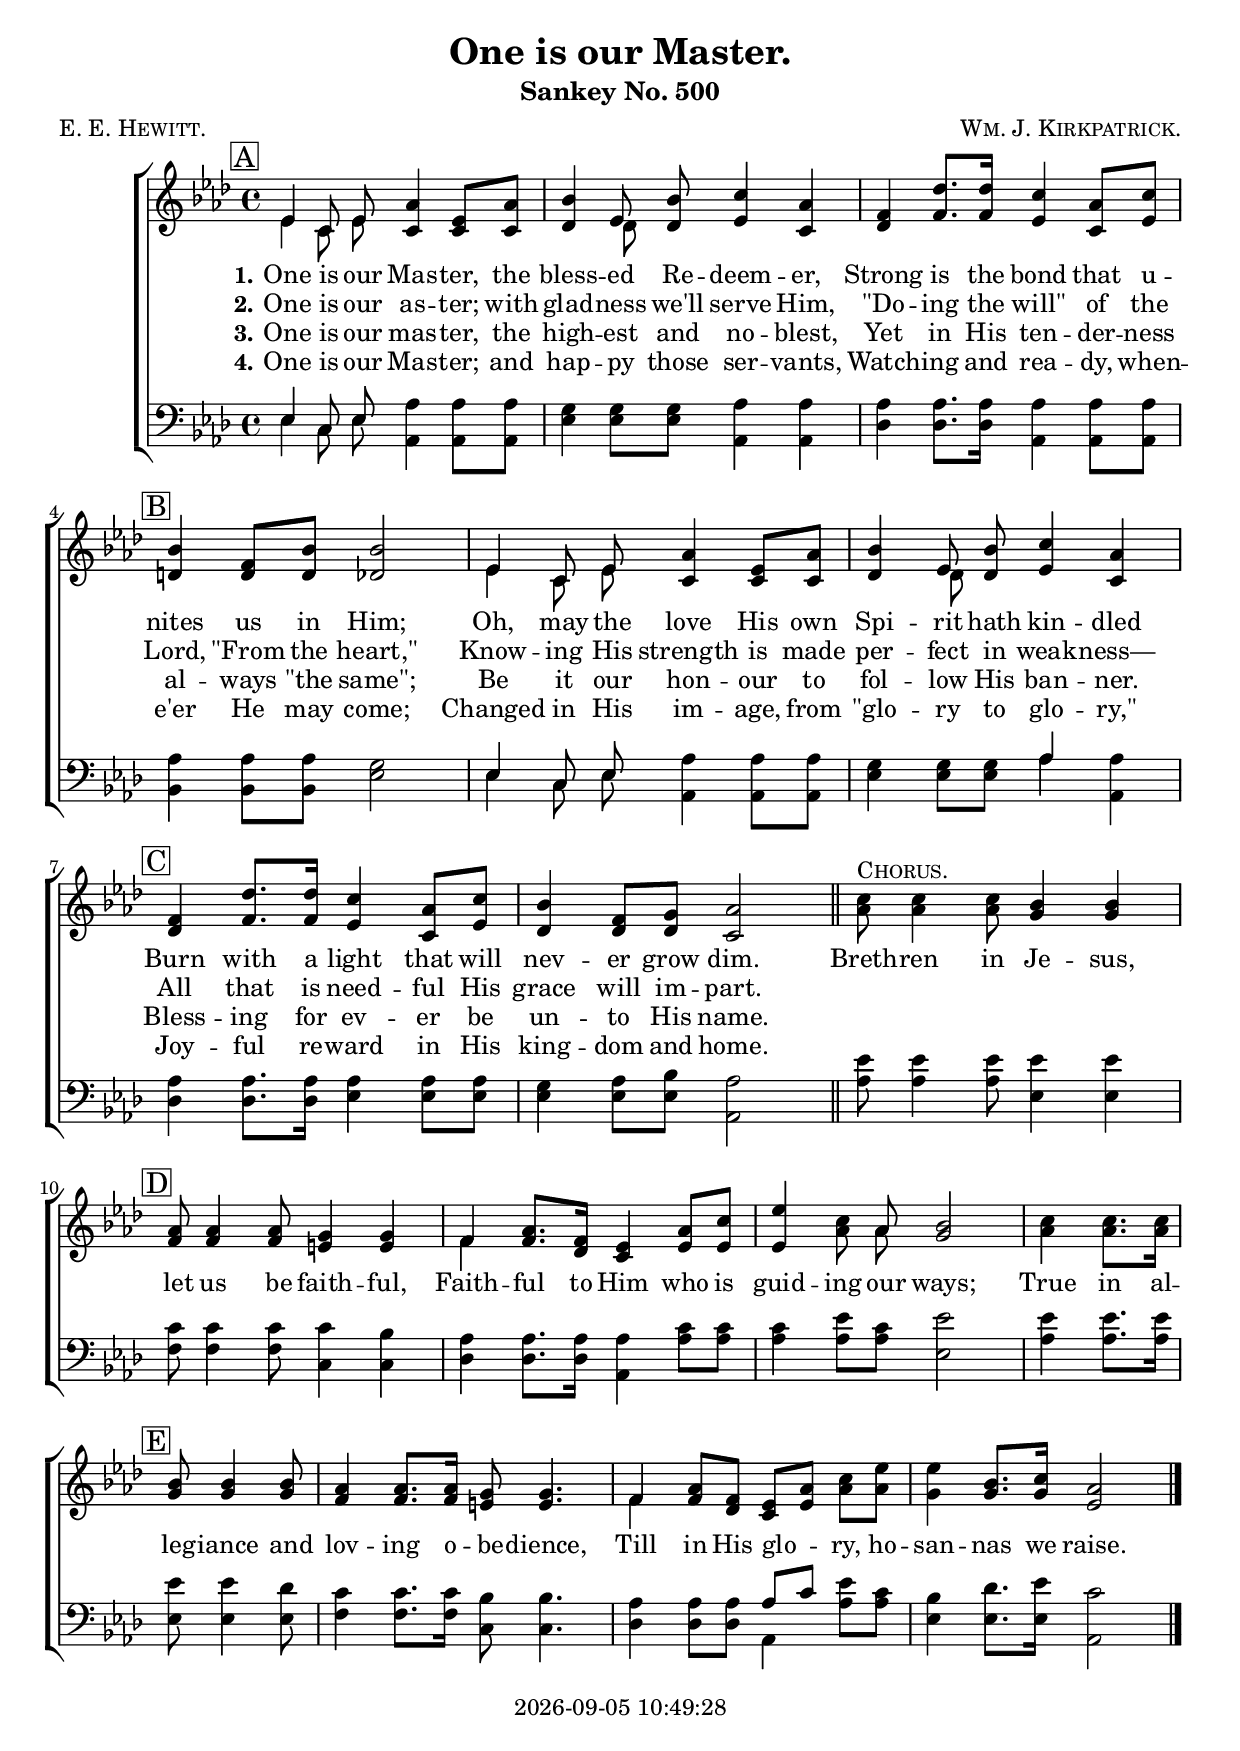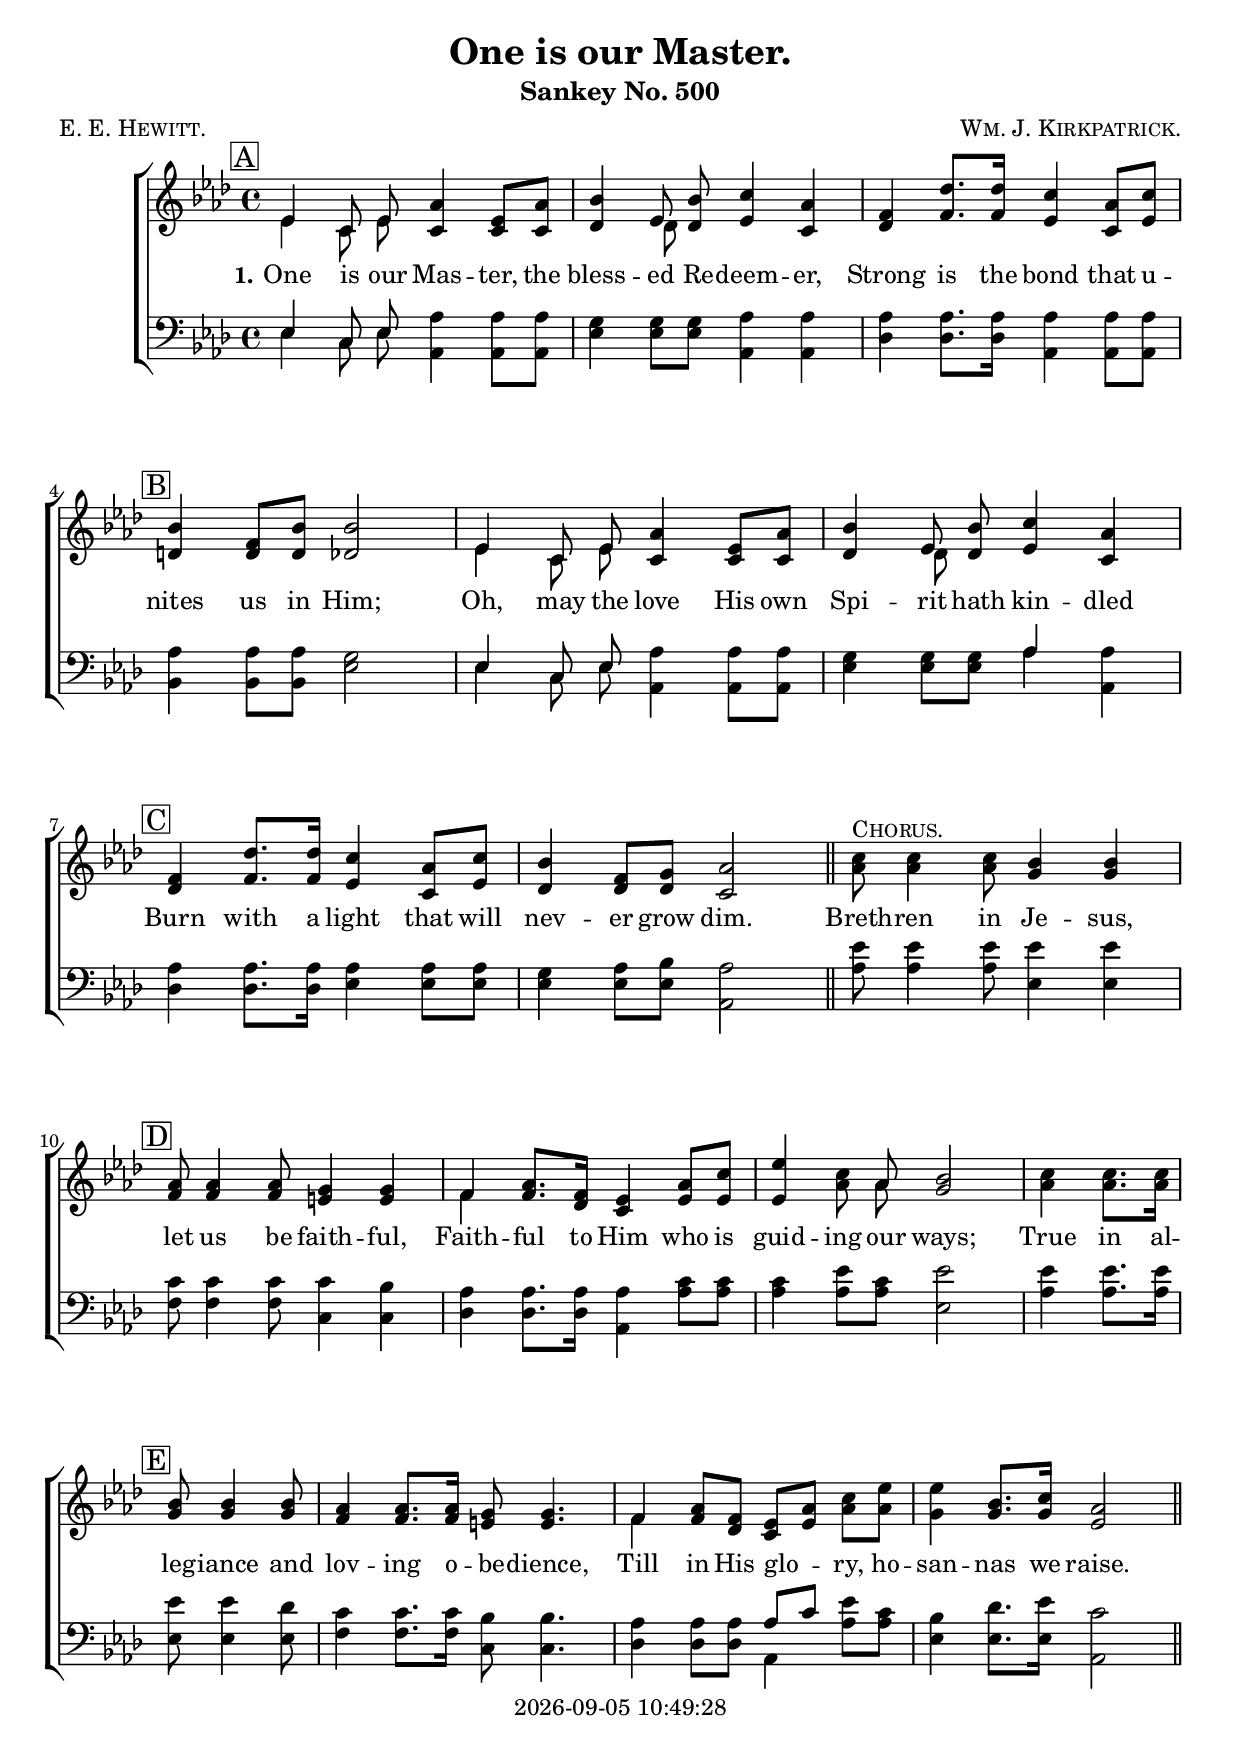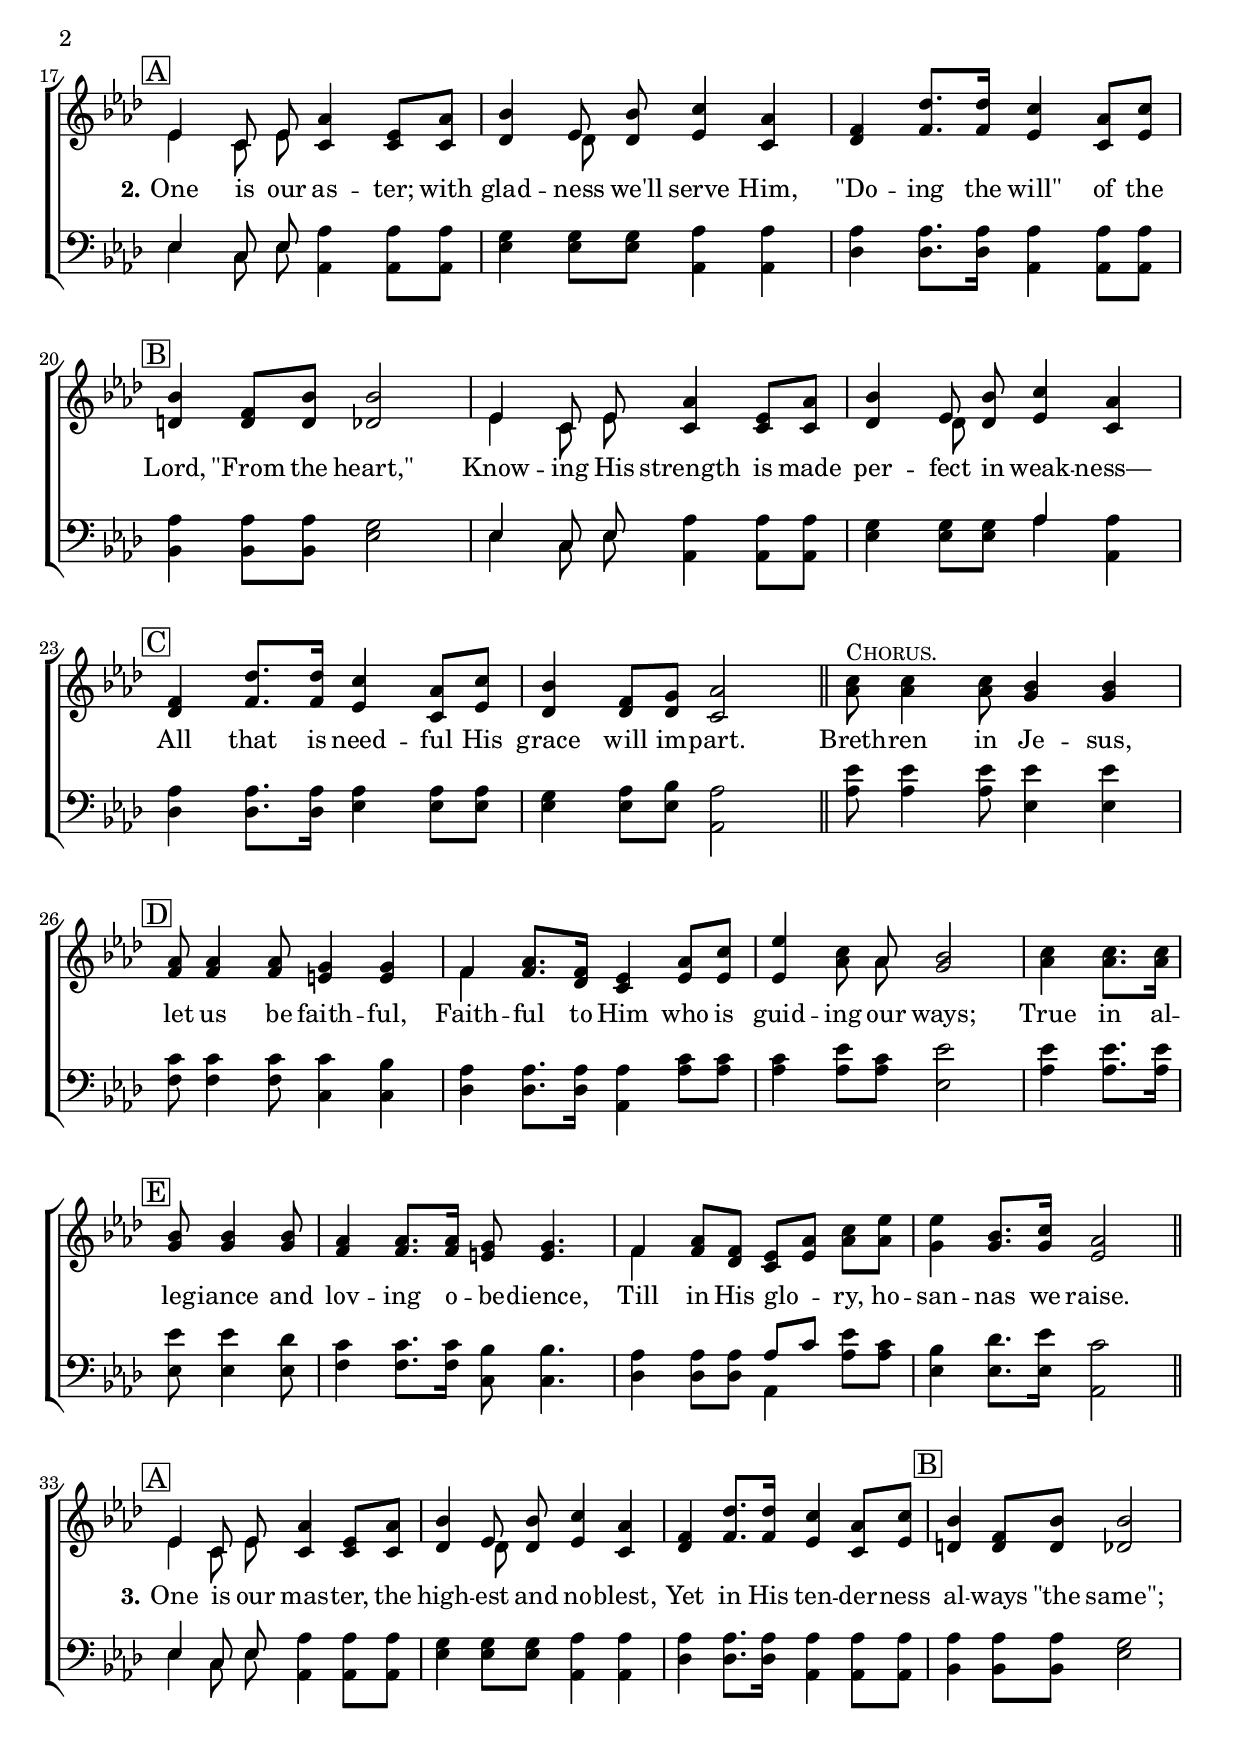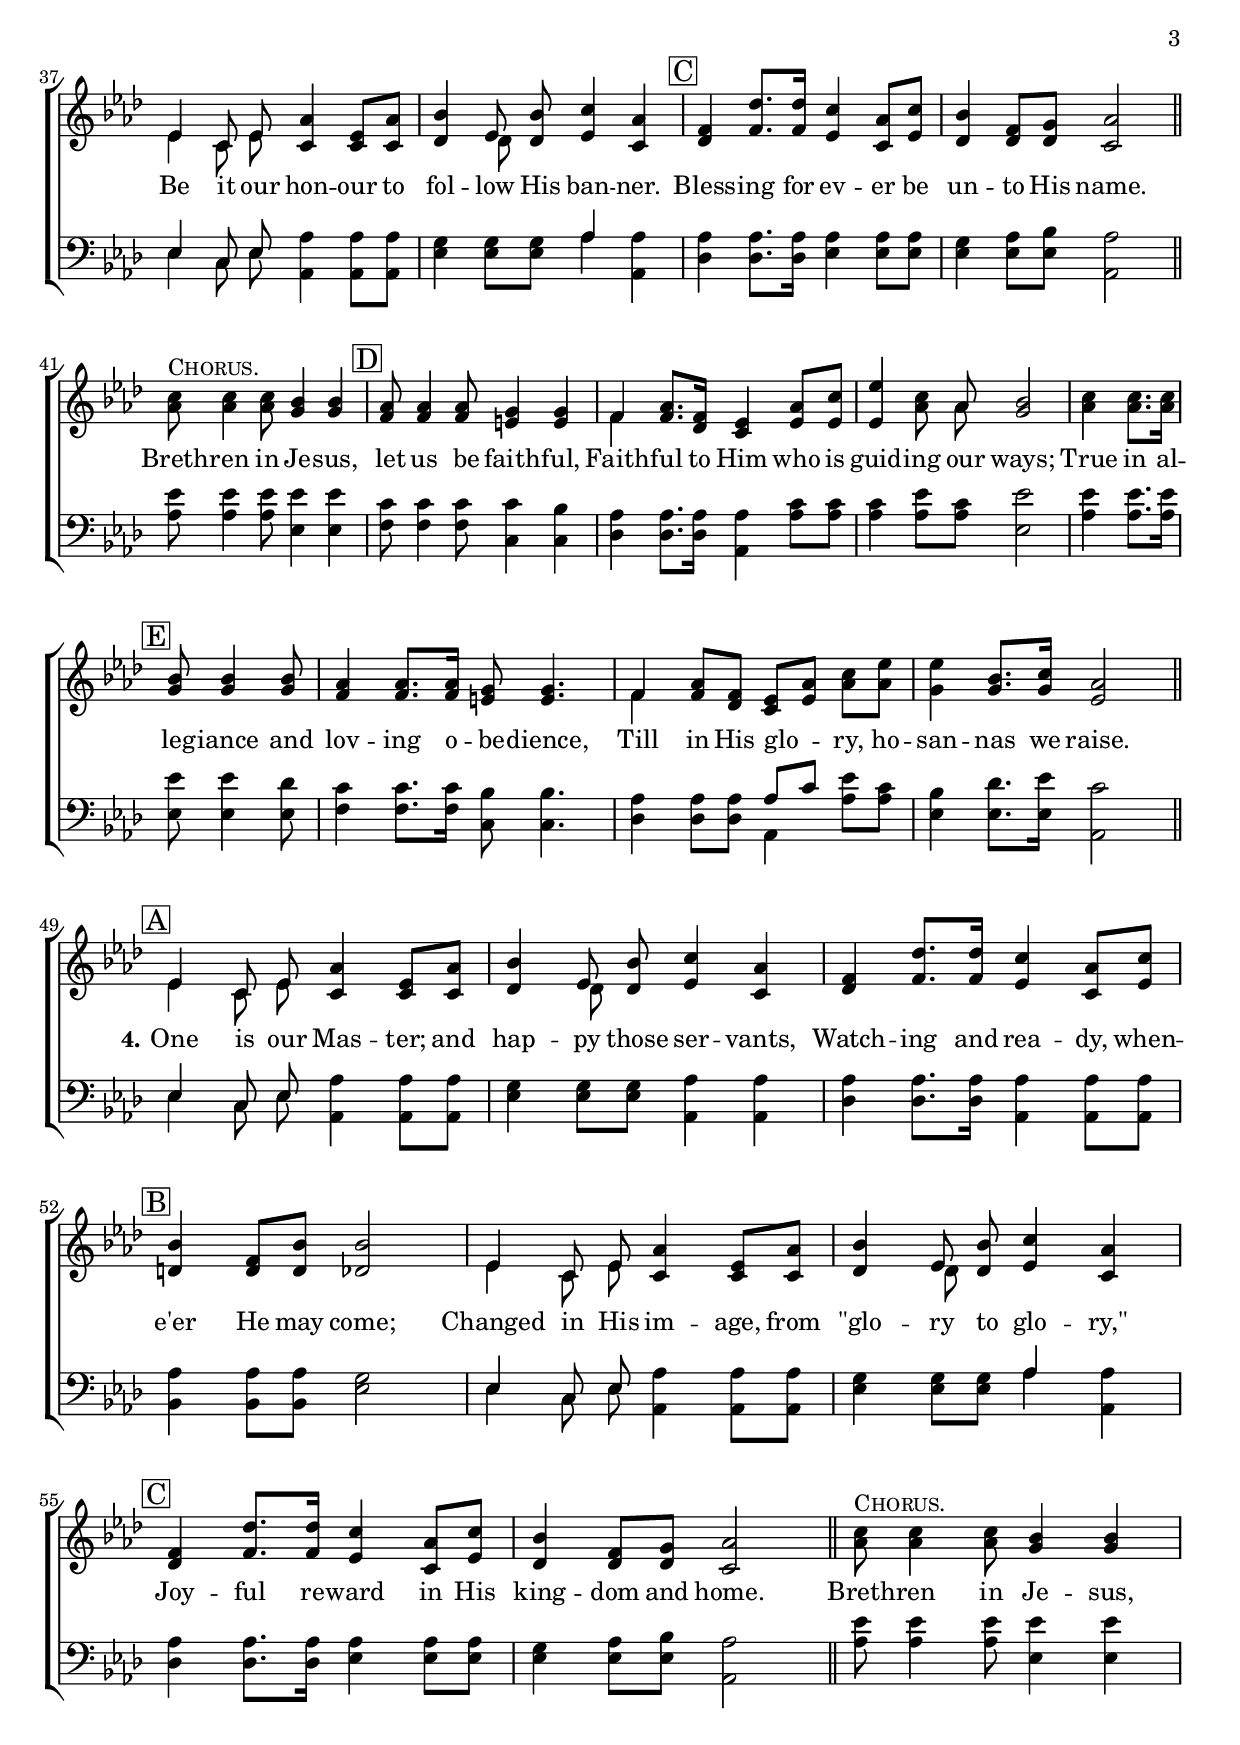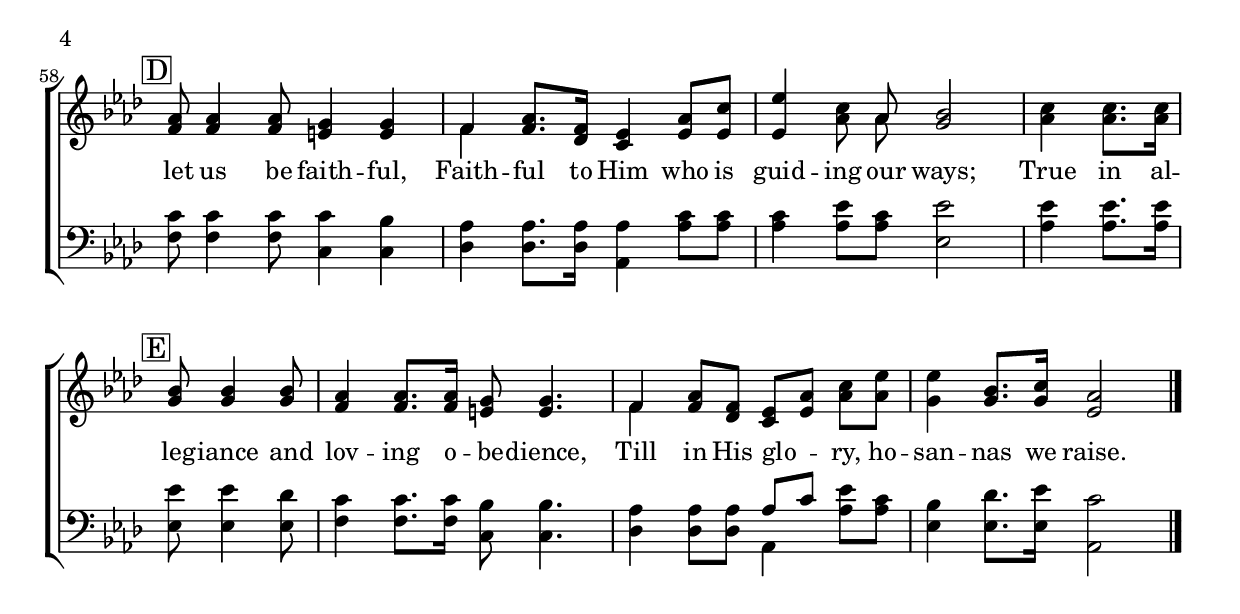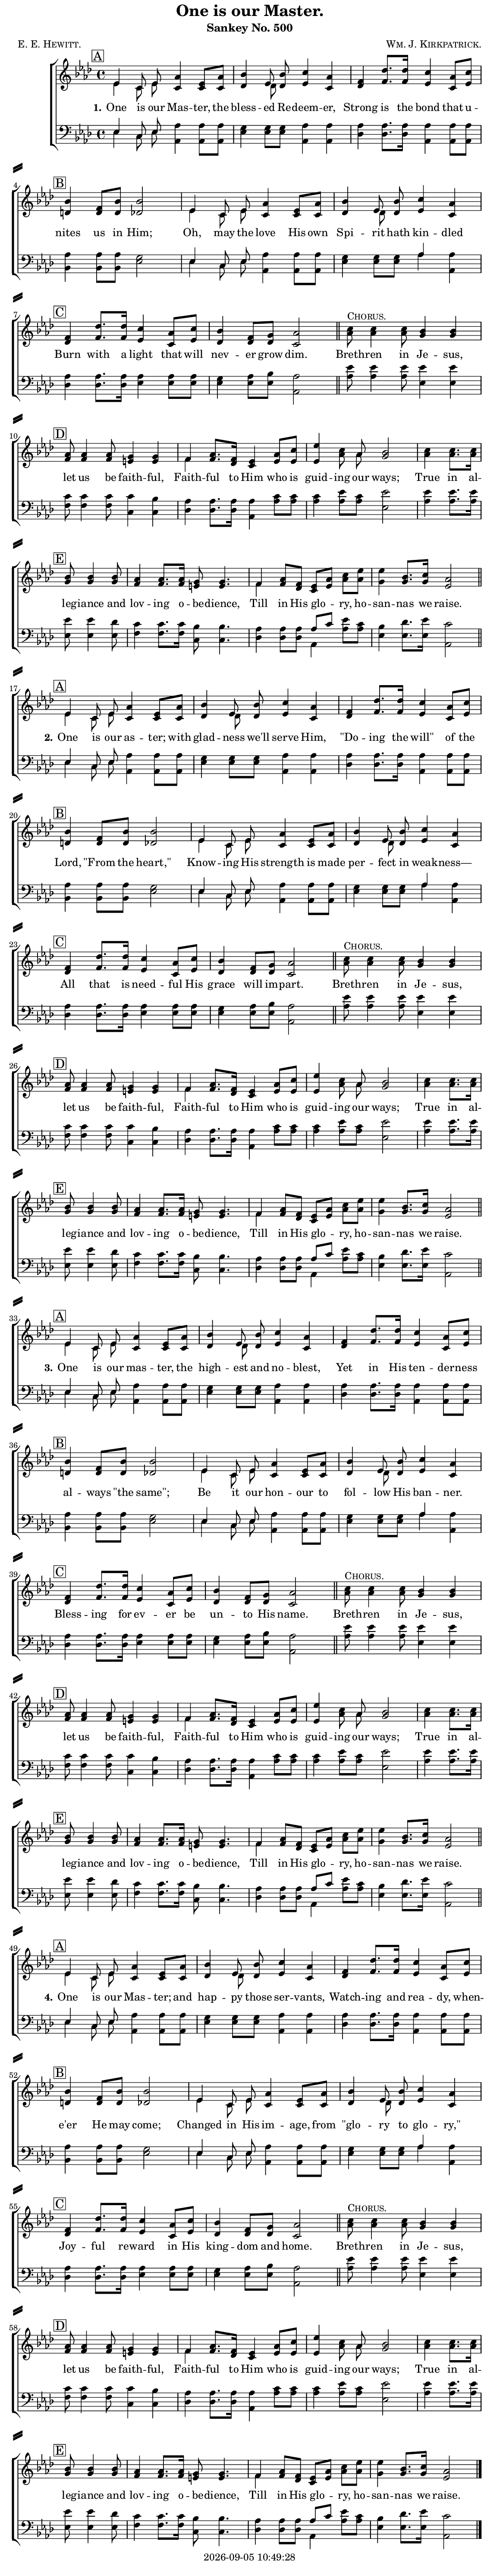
\version "2.22.1"

\include "articulate.ly"

today = #(strftime "%Y-%m-%d %H:%M:%S" (localtime (current-time)))

\header {
% centered at top
%  dedication  = "dedication"
  title       = "One is our Master."
  subtitle    = "Sankey No. 500"
%  subsubtitle = "Sankey 880 No. Y"
%  instrument  = "instrument"
  
% arrangement of following lines:
%
%  poet    composer
%  meter   arranger
%  piece       opus

  composer    = \markup\smallCaps "Wm. J. Kirkpatrick."
%  arranger    = "arranger"
%  opus        = "opus"

  poet        = \markup\smallCaps "E. E. Hewitt."
%  meter       = \markup\smallCaps "meter"
%  piece       = \markup\smallCaps "piece"

% centered at bottom
% tagline     = "tagline" % default lilypond version
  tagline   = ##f
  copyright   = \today
}

% #(set-global-staff-size 16)

global = {
  \key aes \major
  \time 4/4
}

RehearsalTrack = {
% \set Score.currentBarNumber = #5
  \mark \markup { \box "A" }    s1*3
  \mark \markup { \box "B" }    s1*3
  \mark \markup { \box "C" }    s1*3
  \mark \markup { \box "D" }    s1*3 s2
  \mark \markup { \box "E" } s2 s1*3
}

TempoTrack = {
  \set Score.tempoHideNote = ##t
  \tempo 4=120
}

nl = { \bar "||" \break }

soprano = \relative {
  \autoBeamOff
  ees'4 c8 ees aes4 ees8 aes | bes4 ees,8 bes' c4 aes | f des'8. 16 c4 aes8 c |
  bes4 f8 bes8 2 | ees,4 c8 ees aes4 ees8 aes | bes4 ees,8 bes' c4 aes |
  f4 des'8. 16 c4 aes8 c | bes4 f8 g aes2 \bar "||" | c8^\markup\smallCaps Chorus. 4 8 bes4 4 |
  aes8 4 8 g4 4 | f aes8. f16 ees4 aes8 c | ees4 c8 aes bes2 | c4 8. 16 \bar "|" \break bes8 4 8 |
  aes4 8. 16 g8 4. | f4 aes8 f ees[aes] c ees | 4 bes8. c16 aes2 |
}

alto = \relative {
  \autoBeamOff
  ees'4 c8 ees c4 8 8 | des4 8 8 ees4 c | des4 f8. 16 ees4 c8 ees |
  d4 8 8 des2 | ees4 c8 ees c4 8 8 | des4 8 8 ees4 c |
  des4 f8. 16 ees4 c8 ees | des4 8 8 c2 | aes'8 4 8 g4 4 |
  f8 4 8 e4 4 | f4 8. des16 c4 ees8 8 | 4 aes8 8 g2 | aes4 8. 16 g8 4 8 |
  f4 8. 16 e8 4. | f4 8 des c[ees] aes aes | g4 8. 16 ees2 |
}

tenor = \relative {
  \autoBeamOff
  ees4 c8 ees aes4 8 8 | g4 8 8 aes4 4 | 4 8. 16 4 8 8 |
  aes4 8 8 g2 | ees4 c8 ees aes4 8 8 | g4 8 8 aes4 4 |
  aes4 8. 16 4 8 8 | g4 aes8 bes aes2 | ees'8 4 8 4 4 |
  c8 4 8 4 bes | aes4 8. 16 4 c8 8 | 4 ees8 c ees2 | 4 8. 16 8 4 des8 |
  c4 8. 16 bes8 4. | aes4 8 8 8[c] ees c | bes4 des8. ees16 c2 |
}

bass = \relative {
  \autoBeamOff
  ees4 c8 ees aes,4 8 8 | ees'4 8 8 aes,4 4 | des4 8. 16 aes4 8 8 |
  bes4 8 8 ees2 | 4 c8 ees aes,4 8 8 | ees'4 8 8 aes4 aes, |
  des4 8. 16 ees4 8 8 | 4 8 8 aes,2 | aes'8 4 8 ees4 4 |
  f8 4 8 c4 4 | des4 8. 16 aes4 aes'8 8 | 4 8 8 ees2 | aes4 8. 16 ees8 4 8 |
  f4 8. 16 c8 4. | des4 8 8 aes4 aes'8 8 | ees4 8. 16 aes,2 |
}

nom  = {   \set ignoreMelismata = ##t }
yesm = { \unset ignoreMelismata       }

chorus = \lyricmode {
  Breth -- ren in Je -- sus, let us be faith -- ful,
  Faith -- ful to Him who is guid -- ing our ways;
  True in al -- leg -- iance and lov -- ing o -- be -- dience,
  Till in His glo -- ry, ho -- san -- nas we raise.
}

chorusMen = \lyricmode {
}

verses = 4

wordsOne = \lyricmode {
  \set stanza = "1."
  One is our Mas -- ter, the bless -- ed Re -- deem -- er,
  Strong is the bond that u -- nites us in Him;
  Oh, may the love His own Spi -- rit hath kin -- dled
  Burn with a light that will nev -- er grow dim.
}
  
wordsTwo = \lyricmode {
  \set stanza = "2."
  One is our as -- ter; with glad -- ness we'll serve Him,
  "\"Do" -- ing the "will\"" of the Lord, "\"From" the "heart,\""
  Know -- ing His strength is made per -- fect in weak -- ness—
  All that is need -- ful His grace will im -- part.
}
  
wordsThree = \lyricmode {
  \set stanza = "3."
  One is our mas -- ter, the high -- est and no -- blest,
  Yet in His ten -- der -- ness al -- ways "\"the" "same\";"
  Be it our hon -- our to fol -- low His ban -- ner.
  Bless -- ing for ev -- er be un -- to His name.
}
  
wordsFour = \lyricmode {
  \set stanza = "4."
  One is our Mas -- ter; and hap -- py those ser -- vants,
  Watch -- ing and rea -- dy, when -- e'er He may come;
  Changed in His im -- age, from "\"glo" -- ry to glo -- "ry,\""
  Joy -- ful re -- ward in His king -- dom and home.
}
  
wordsMidi = \lyricmode {
  \set stanza = "1."
  "One " "is " "our " Mas "ter, " "the " bless "ed " Re deem "er, "
  "\nStrong " "is " "the " "bond " "that " u "nites " "us " "in " "Him; "
  "\nOh, " "may " "the " "love " "His " "own " Spi "rit " "hath " kin "dled "
  "\nBurn " "with " "a " "light " "that " "will " nev "er " "grow " "dim. "
  "\nBreth" "ren " "in " Je "sus, " "let " "us " "be " faith "ful, "
  "\nFaith" "ful " "to " "Him " "who " "is " guid "ing " "our " "ways; "
  "\nTrue " "in " al leg "iance " "and " lov "ing " o be "dience, "
  "\nTill " "in " "His " glo "ry, " ho san "nas " "we " "raise.\n"

  \set stanza = "2."
  "\nOne " "is " "our " as "ter; " "with " glad "ness " "we'll " "serve " "Him, "
  "\n\"Do" "ing " "the " "will\" " "of " "the " "Lord, " "\"From " "the " "heart,\" "
  "\nKnow" "ing " "His " "strength " "is " "made " per "fect " "in " weak "ness— "
  "\nAll " "that " "is " need "ful " "His " "grace " "will " im "part. "
  "\nBreth" "ren " "in " Je "sus, " "let " "us " "be " faith "ful, "
  "\nFaith" "ful " "to " "Him " "who " "is " guid "ing " "our " "ways; "
  "\nTrue " "in " al leg "iance " "and " lov "ing " o be "dience, "
  "\nTill " "in " "His " glo "ry, " ho san "nas " "we " "raise.\n"

  \set stanza = "3."
  "\nOne " "is " "our " mas "ter, " "the " high "est " "and " no "blest, "
  "\nYet " "in " "His " ten der "ness " al "ways " "\"the " "same\"; "
  "\nBe " "it " "our " hon "our " "to " fol "low " "His " ban "ner. "
  "\nBless" "ing " "for " ev "er " "be " un "to " "His " "name. "
  "\nBreth" "ren " "in " Je "sus, " "let " "us " "be " faith "ful, "
  "\nFaith" "ful " "to " "Him " "who " "is " guid "ing " "our " "ways; "
  "\nTrue " "in " al leg "iance " "and " lov "ing " o be "dience, "
  "\nTill " "in " "His " glo "ry, " ho san "nas " "we " "raise.\n"

  \set stanza = "4."
  "\nOne " "is " "our " Mas "ter; " "and " hap "py " "those " ser "vants, "
  "\nWatch" "ing " "and " rea "dy, " when "e'er " "He " "may " "come; "
  "\nChanged " "in " "His " im "age, " "from " "\"glo" "ry " "to " glo "ry,\" "
  "\nJoy" "ful " re "ward " "in " "His " king "dom " "and " "home. "
  "\nBreth" "ren " "in " Je "sus, " "let " "us " "be " faith "ful, "
  "\nFaith" "ful " "to " "Him " "who " "is " guid "ing " "our " "ways; "
  "\nTrue " "in " al leg "iance " "and " lov "ing " o be "dience, "
  "\nTill " "in " "His " glo "ry, " ho san "nas " "we " "raise. "
}

wordsMidiMen = \lyricmode {
}

\book {
  \bookOutputSuffix "midi"
  \score {
%    \articulate
        \new ChoirStaff <<
                                % Soprano staff
          \new Staff = soprano
          <<
            \new Voice { \repeat unfold \verses \TempoTrack     }
            \new Voice { \global \repeat unfold \verses \soprano \bar "|." }
            \addlyrics \wordsMidi
          >>
                                % Alto staff
          \new Staff = alto
          <<
            \new Voice { \global \repeat unfold \verses { \alto \nl } \bar "|." }
          >>
                                % Tenor staff
          \new Staff = tenor
          <<
            \clef "treble_8"
            \new Voice { \global \repeat unfold \verses \tenor }
            \addlyrics \wordsMidiMen
          >>
                                % Bass staff
          \new Staff = bass
          <<
            \clef "bass"
            \new Voice { \global \repeat unfold \verses \bass }
          >>
        >>
    \midi {}
  }
}

\book {
  \bookOutputSuffix "repeat"
  \score {
        \new ChoirStaff <<
                                  % Joint soprano/alto staff
          \new Staff = women \with { printPartCombineTexts = ##f }
          <<
            \new Voice \RehearsalTrack
            \new Voice \TempoTrack
            \new NullVoice = "aligner" \soprano
            \new Voice \partCombine #'(2 . 88) { \global \soprano \bar "|." } { \global \alto }
            \new Lyrics \lyricsto "aligner" { \wordsOne \chorus }
            \new Lyrics \lyricsto "aligner"   \wordsTwo
            \new Lyrics \lyricsto "aligner"   \wordsThree
            \new Lyrics \lyricsto "aligner"   \wordsFour
          >>
                                  % Joint tenor/bass staff
          \new Staff = men \with { printPartCombineTexts = ##f }
          <<
            \clef "bass"
            \new Voice \partCombine #'(2 . 88) { \global \tenor } { \global \bass }
            \new NullVoice = alignerT { \tenor }
          >>
          \new Lyrics \with {alignAboveContext = men} \lyricsto alignerT \chorusMen
        >>
    \layout {
      indent = 1.5\cm
      \pointAndClickOff
      \context {
        \Staff \RemoveAllEmptyStaves
      }
    }
  }
}

singlescore = {
        \new ChoirStaff <<
                                  % Joint soprano/alto staff
          \new Staff = women \with { printPartCombineTexts = ##f }
          <<
            \new Voice { \repeat unfold \verses \RehearsalTrack }
            \new Voice { \repeat unfold \verses \TempoTrack }
            \new NullVoice = "aligner" { \repeat unfold \verses \soprano }
            \new Voice \partCombine #'(2 . 88) { \global \repeat unfold \verses \soprano \bar "|." }
                                    { \global \repeat unfold \verses { \alto \nl } \bar "|." }
            \new Lyrics \lyricsto "aligner" { \wordsOne   \chorus
                                              \wordsTwo   \chorus
                                              \wordsThree \chorus
                                              \wordsFour  \chorus
                                            }
          >>
                                  % Joint tenor/bass staff
          \new Staff = men \with { printPartCombineTexts = ##f }
          <<
            \clef "bass"
            \new Voice \partCombine #'(2 . 88) { \global \repeat unfold \verses \tenor }
                                    { \global \repeat unfold \verses \bass }
            \new NullVoice = alignerT { \repeat unfold \verses \tenor }
          >>
          \new Lyrics \with {alignAboveContext = men} \lyricsto alignerT { \repeat unfold \verses \chorusMen }
        >>
}

\book {
  \bookOutputSuffix "single"
  \score {
    \singlescore
    \layout {
      indent = 1.5\cm
      \pointAndClickOff
      \context {
        \Staff \RemoveAllEmptyStaves
      }
    }
  }
}

\book {
  \bookOutputSuffix "singlepage"
  \paper {
    top-margin = 0
    left-margin = 7
    right-margin = 1
    paper-width = 190\mm
    page-breaking = #ly:one-page-breaking
    system-system-spacing.basic-distance = #15
    system-separator-markup = \slashSeparator
  }
  \score {
    \singlescore
    \layout {
      indent = 1.5\cm
      \pointAndClickOff
      \context {
        \Staff \RemoveAllEmptyStaves
      }
    }
  }
}
